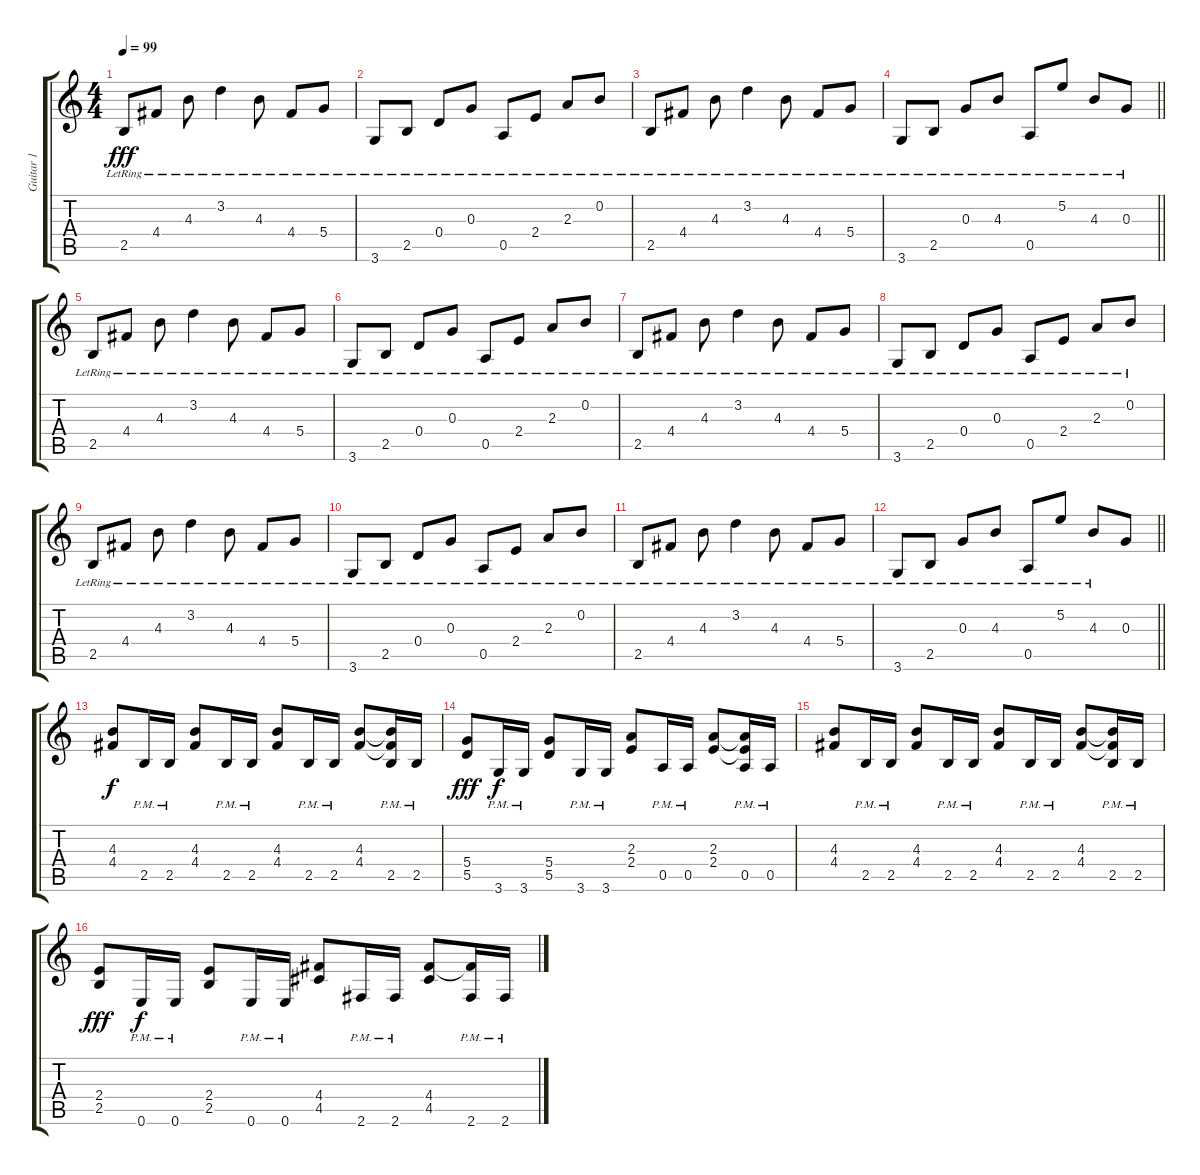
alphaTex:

\track ("Guitar 1" "Guitar 1") {instrument acousticguitarsteel}
\staff {score tabs}
\tuning (E4 B3 G3 D3 A2 E2) {hide}
\ts (4 4)
\tempo 99
\clef g2
\ks c
2.5{lr}.8{dy fff} 4.4{lr}.8 4.3{lr}.8 3.2{lr}.4 4.3{lr}.8 4.4{lr}.8 5.4{lr}.8 |
3.6{lr}.8 2.5{lr}.8 0.4{lr}.8 0.3{lr}.8 0.5{lr}.8 2.4{lr}.8 2.3{lr}.8 0.2{lr}.8 |
2.5{lr}.8 4.4{lr}.8 4.3{lr}.8 3.2{lr}.4 4.3{lr}.8 4.4{lr}.8 5.4{lr}.8 |
\barLineRight lightlight
3.6{lr}.8 2.5{lr}.8 0.3{lr}.8 4.3{lr}.8 0.5{lr}.8 5.2{lr}.8 4.3{lr}.8 0.3{lr}.8 |
2.5{lr}.8 4.4{lr}.8 4.3{lr}.8 3.2{lr}.4 4.3{lr}.8 4.4{lr}.8 5.4{lr}.8 |
3.6{lr}.8 2.5{lr}.8 0.4{lr}.8 0.3{lr}.8 0.5{lr}.8 2.4{lr}.8 2.3{lr}.8 0.2{lr}.8 |
2.5{lr}.8 4.4{lr}.8 4.3{lr}.8 3.2{lr}.4 4.3{lr}.8 4.4{lr}.8 5.4{lr}.8 |
3.6{lr}.8 2.5{lr}.8 0.4{lr}.8 0.3{lr}.8 0.5{lr}.8 2.4{lr}.8 2.3{lr}.8 0.2{lr}.8 |
2.5{lr}.8 4.4{lr}.8 4.3{lr}.8 3.2{lr}.4 4.3{lr}.8 4.4{lr}.8 5.4{lr}.8 |
3.6{lr}.8 2.5{lr}.8 0.4{lr}.8 0.3{lr}.8 0.5{lr}.8 2.4{lr}.8 2.3{lr}.8 0.2{lr}.8 |
2.5{lr}.8 4.4{lr}.8 4.3{lr}.8 3.2{lr}.4 4.3{lr}.8 4.4{lr}.8 5.4{lr}.8 |
\barLineRight lightlight
3.6{lr}.8 2.5{lr}.8 0.3{lr}.8 4.3{lr}.8 0.5{lr}.8 5.2{lr}.8 4.3{lr}.8 0.3.8 |
(4.3 4.4).8{dy f instrument overdrivenguitar} 2.5{pm}.16 2.5{pm}.16 (4.3 4.4).8 2.5{pm}.16 2.5{pm}.16 (4.3 4.4).8 2.5{pm}.16 2.5{pm}.16 (4.3 4.4).8 (4.3{t} 4.4{t} 2.5{pm}).16 2.5{pm}.16 |
(5.4 5.5).8{dy fff} 3.6{pm}.16{dy f} 3.6{pm}.16 (5.4 5.5).8 3.6{pm}.16 3.6{pm}.16 (2.3 2.4).8 0.5{pm}.16 0.5{pm}.16 (2.3 2.4).8 (2.3{t} 2.4{t} 0.5{pm}).16 0.5{pm}.16 |
(4.3 4.4).8 2.5{pm}.16 2.5{pm}.16 (4.3 4.4).8 2.5{pm}.16 2.5{pm}.16 (4.3 4.4).8 2.5{pm}.16 2.5{pm}.16 (4.3 4.4).8 (4.3{t} 4.4{t} 2.5{pm}).16 2.5{pm}.16 |
(2.4 2.5).8{dy fff} 0.6{pm}.16{dy f} 0.6{pm}.16 (2.4 2.5).8 0.6{pm}.16 0.6{pm}.16 (4.4 4.5).8 2.6{pm}.16 2.6{pm}.16 (4.4 4.5).8 (4.4{t} 2.6{pm}).16 2.6{pm}.16
